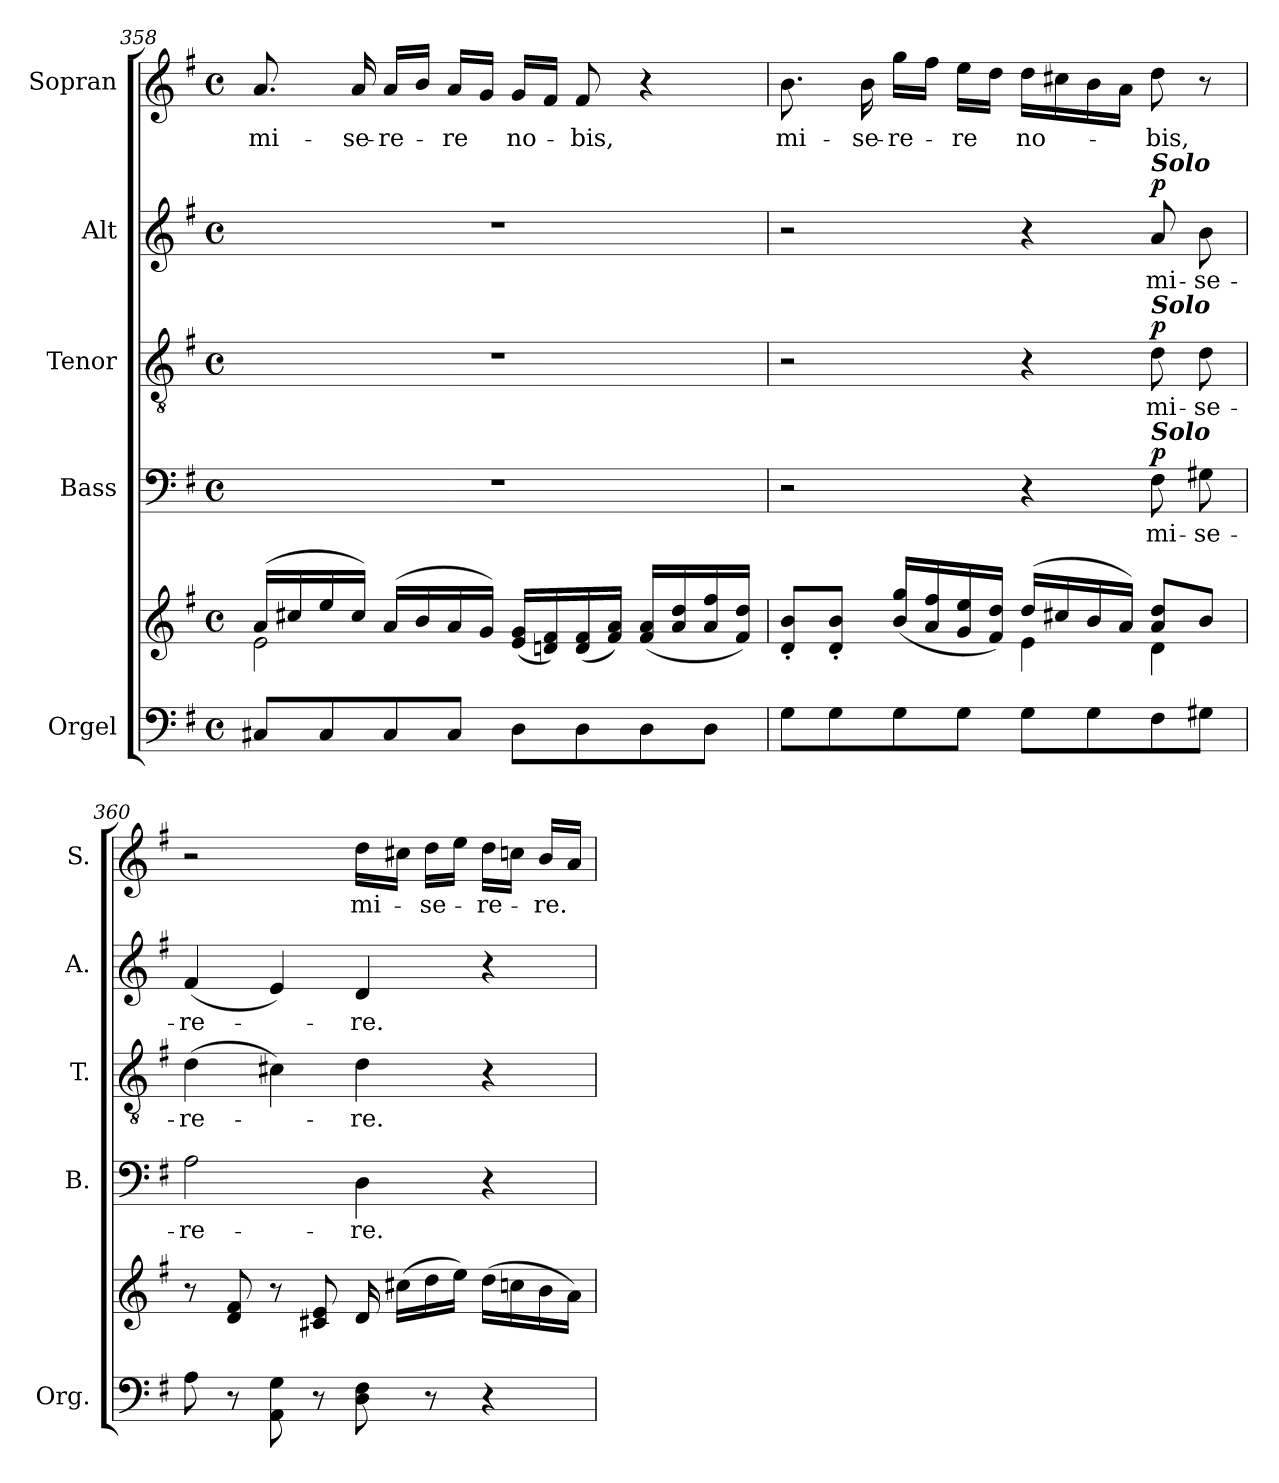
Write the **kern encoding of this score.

**kern	**kern	**kern	**text	**dynam	**kern	**text	**dynam	**kern	**text	**dynam	**kern	**text
*part5	*part5	*part4	*part4	*part4	*part3	*part3	*part3	*part2	*part2	*part2	*part1	*part1
*staff6	*staff5	*staff4	*staff4	*staff4	*staff3	*staff3	*staff3	*staff2	*staff2	*staff2	*staff1	*staff1
*I"Orgel	*	*I"Bass	*	*	*I"Tenor	*	*	*I"Alt	*	*	*I"Sopran	*
*I'Org.	*	*I'B.	*	*	*I'T.	*	*	*I'A.	*	*	*I'S.	*
*clefF4	*clefG2	*clefF4	*	*	*clefGv2	*	*	*clefG2	*	*	*clefG2	*
*k[f#]	*k[f#]	*k[f#]	*	*	*k[f#]	*	*	*k[f#]	*	*	*k[f#]	*
*G:	*G:	*G:	*	*	*G:	*	*	*G:	*	*	*G:	*
*M4/4	*M4/4	*M4/4	*	*	*M4/4	*	*	*M4/4	*	*	*M4/4	*
*met(c)	*met(c)	*met(c)	*	*	*met(c)	*	*	*met(c)	*	*	*met(c)	*
=358	=358	=358	=358	=358	=358	=358	=358	=358	=358	=358	=358	=358
*	*^	*	*	*	*	*	*	*	*	*	*	*
!	!	!	!	!	!	!	!	!	!	!	!	!	!LO:LY:b
8C#X/L	(>16a/LL	2e\	1r	.	.	1r	.	.	1r	.	.	8.a/	mi-
.	16cc#X/	.	.	.	.	.	.	.	.	.	.	.	.
8C#/	16ee/	.	.	.	.	.	.	.	.	.	.	.	.
!	!	!	!	!	!	!	!	!	!	!	!	!	!LO:LY:b
.	16cc#/JJ)	.	.	.	.	.	.	.	.	.	.	16a/	-se-
!	!	!	!	!	!	!	!	!	!	!	!	!	!LO:LY:b
8C#/	(>16a/LL	.	.	.	.	.	.	.	.	.	.	16a/LL	-re-
.	16b/	.	.	.	.	.	.	.	.	.	.	16b/JJ	.
!	!	!	!	!	!	!	!	!	!	!	!	!	!LO:LY:b
8C#/J	16a/	.	.	.	.	.	.	.	.	.	.	16a/LL	-re
.	16g/JJ)	.	.	.	.	.	.	.	.	.	.	16g/JJ	.
!	!	!	!	!	!	!	!	!	!	!	!	!	!LO:LY:b
8D\L	(>16e/ 16g/LL	2ryy	.	.	.	.	.	.	.	.	.	16g/LL	no-
.	16dn/ 16f#/)	.	.	.	.	.	.	.	.	.	.	16f#/JJ	.
!	!	!	!	!	!	!	!	!	!	!	!	!	!LO:LY:b
8D\	(>16d/ 16f#/	.	.	.	.	.	.	.	.	.	.	8f#/	-bis,
.	16f#/ 16a/JJ)	.	.	.	.	.	.	.	.	.	.	.	.
8D\	(>16f#/ 16a/LL	.	.	.	.	.	.	.	.	.	.	4r	.
.	16a/ 16dd/	.	.	.	.	.	.	.	.	.	.	.	.
8D\J	16a/ 16ff#/	.	.	.	.	.	.	.	.	.	.	.	.
.	16f#/ 16dd/JJ)	.	.	.	.	.	.	.	.	.	.	.	.
!!LO:LB:g=z
=359	=359	=359	=359	=359	=359	=359	=359	=359	=359	=359	=359	=359	=359
!	!	!	!	!	!	!	!	!	!	!	!	!	!LO:LY:b
8G\L	8d/'< 8b/'<L	2ryy	2r	.	.	2r	.	.	2r	.	.	8.b\	mi-
8G\	8d/'< 8b/'<J	.	.	.	.	.	.	.	.	.	.	.	.
!	!	!	!	!	!	!	!	!	!	!	!	!	!LO:LY:b
.	.	.	.	.	.	.	.	.	.	.	.	16b\	-se-
!	!	!	!	!	!	!	!	!	!	!	!	!	!LO:LY:b
8G\	(>16b/ 16gg/LL	.	.	.	.	.	.	.	.	.	.	16gg\LL	-re-
.	16a/ 16ff#/	.	.	.	.	.	.	.	.	.	.	16ff#\JJ	.
!	!	!	!	!	!	!	!	!	!	!	!	!	!LO:LY:b
8G\J	16g/ 16ee/	.	.	.	.	.	.	.	.	.	.	16ee\LL	-re
.	16f#/ 16dd/JJ)	.	.	.	.	.	.	.	.	.	.	16dd\JJ	.
!	!	!	!	!	!	!	!	!	!	!	!	!	!LO:LY:b
8G\L	(>16dd/LL	4e\	4r	.	.	4r	.	.	4r	.	.	16dd\LL	no-
.	16cc#X/	.	.	.	.	.	.	.	.	.	.	16cc#X\	.
8G\	16b/	.	.	.	.	.	.	.	.	.	.	16b\	.
.	16a/JJ)	.	.	.	.	.	.	.	.	.	.	16a\JJ	.
!	!	!	!	!	!	!	!	!	!LO:TX:a:Bi:t=Solo	!	!	!	!
!	!	!	!	!	!	!LO:TX:a:Bi:t=Solo	!	!	!	!	!	!	!
!	!	!	!LO:TX:a:Bi:t=Solo	!	!	!	!	!	!	!	!	!	!
!	!	!	!	!LO:LY:b	!LO:DY:a	!	!LO:LY:b	!LO:DY:a	!	!LO:LY:b	!LO:DY:a	!	!LO:LY:b
8F#\	8a/ 8dd/L	4d\	8F#\	mi-	p	8d\	mi-	p	8a/	mi-	p	8dd\	-bis,
!	!	!	!	!LO:LY:b	!	!	!LO:LY:b	!	!	!LO:LY:b	!	!	!
8G#X\J	8b/J	.	8G#X\	-se-	.	8d\	-se-	.	8b\	-se-	.	8r	.
*	*v	*v	*	*	*	*	*	*	*	*	*	*	*
=360	=360	=360	=360	=360	=360	=360	=360	=360	=360	=360	=360	=360
!	!	!	!LO:LY:b	!	!	!LO:LY:b	!	!	!LO:LY:b	!	!	!
8A\	8r	2A\	-re-	.	(>4d\	-re-	.	(<4f#/	-re-	.	2r	.
8r	8d/ 8f#/	.	.	.	.	.	.	.	.	.	.	.
8AA\ 8G\	8r	.	.	.	4c#X\)	.	.	4e/)	.	.	.	.
8r	8c#X/ 8e/	.	.	.	.	.	.	.	.	.	.	.
!	!	!	!LO:LY:b	!	!	!LO:LY:b	!	!	!LO:LY:b	!	!	!LO:LY:b
8D\ 8F#\	16d/	4D\	-re.	.	4d\	-re.	.	4d/	-re.	.	16dd\LL	mi-
.	(>16cc#X\LL	.	.	.	.	.	.	.	.	.	16cc#X\JJ	.
!	!	!	!	!	!	!	!	!	!	!	!	!LO:LY:b
8r	16dd\	.	.	.	.	.	.	.	.	.	16dd\LL	-se-
.	16ee\JJ)	.	.	.	.	.	.	.	.	.	16ee\JJ	.
!	!	!	!	!	!	!	!	!	!	!	!	!LO:LY:b
4r	(>16dd\LL	4r	.	.	4r	.	.	4r	.	.	16dd\LL	-re-
.	16ccn\	.	.	.	.	.	.	.	.	.	16ccn\JJ	.
!	!	!	!	!	!	!	!	!	!	!	!	!LO:LY:b
.	16b\	.	.	.	.	.	.	.	.	.	16b/LL	-re.
.	16a\JJ)	.	.	.	.	.	.	.	.	.	16a/JJ	.
=	=	=	=	=	=	=	=	=	=	=	=	=
*-	*-	*-	*-	*-	*-	*-	*-	*-	*-	*-	*-	*-
